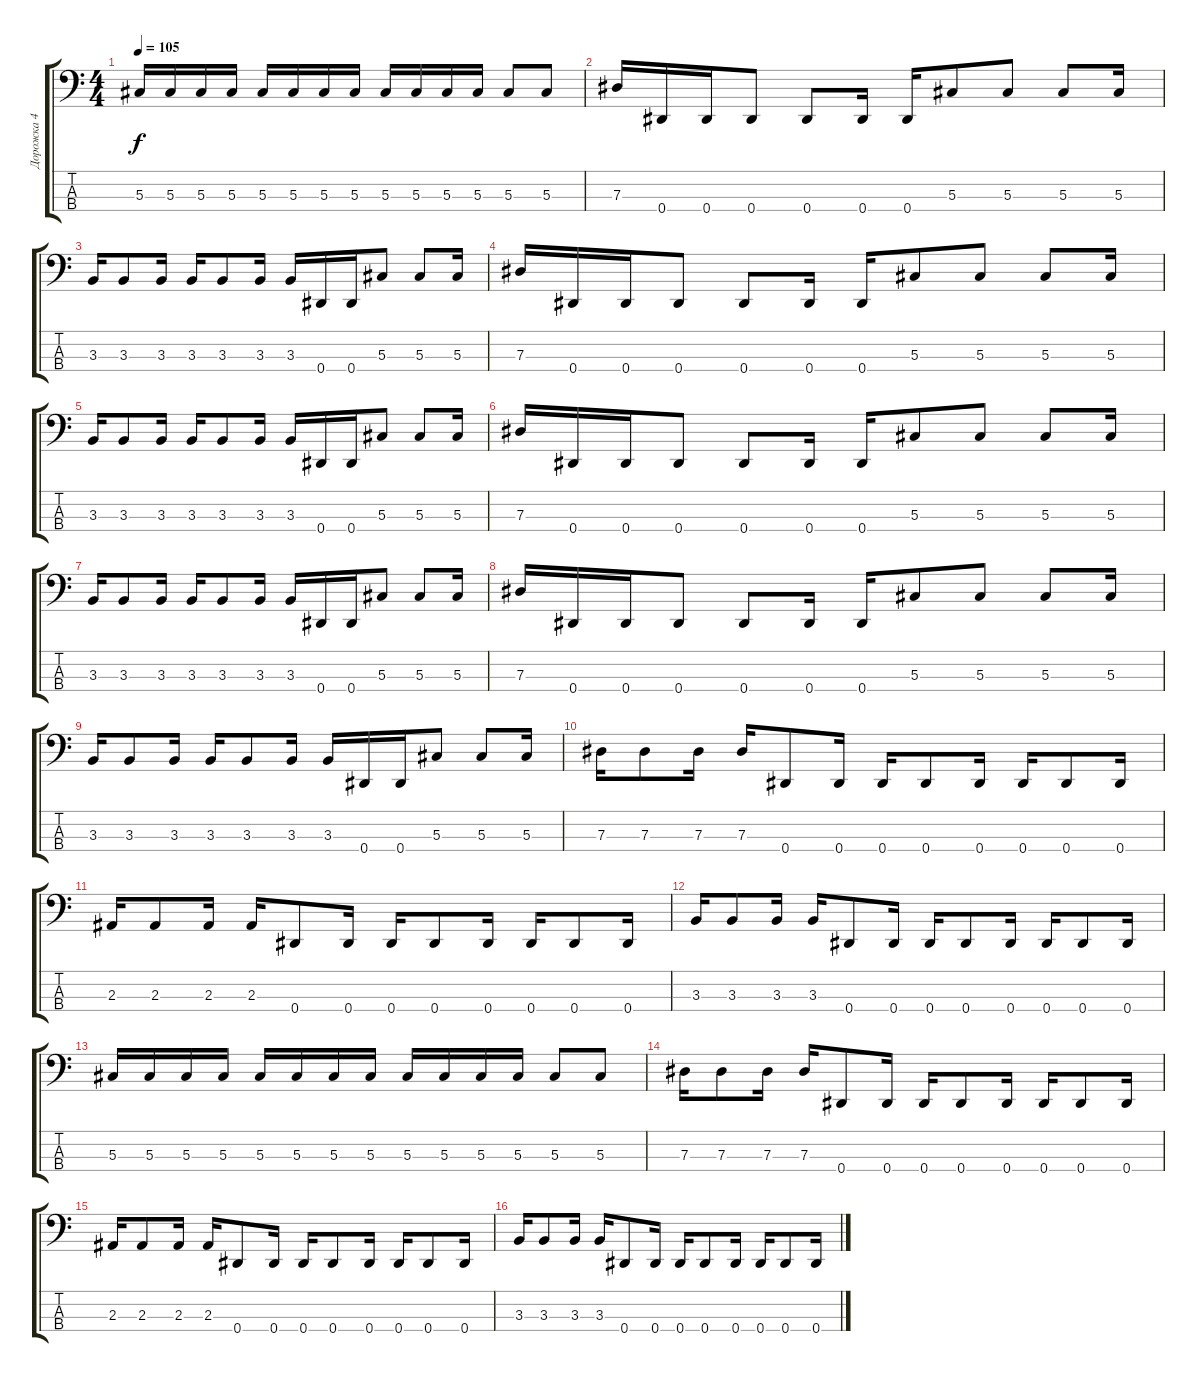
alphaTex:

\track ("Дорожка 4" "Дорожка 4") {instrument electricbasspick}
\staff {score tabs}
\tuning (Gb2 Db2 Ab1 Eb1) {hide}
\ts (4 4)
\tempo 105
\clef f4
\ks c
5.3.16{dy f} 5.3.16 5.3.16 5.3.16 5.3.16 5.3.16 5.3.16 5.3.16 5.3.16 5.3.16 5.3.16 5.3.16 5.3.8 5.3.8 |
7.3.16 0.4.16 0.4.16 0.4.8 0.4.8 0.4.16 0.4.16 5.3.8 5.3.8 5.3.8 5.3.16 |
3.3.16 3.3.8 3.3.16 3.3.16 3.3.8 3.3.16 3.3.16 0.4.16 0.4.16 5.3.8 5.3.8 5.3.16 |
7.3.16 0.4.16 0.4.16 0.4.8 0.4.8 0.4.16 0.4.16 5.3.8 5.3.8 5.3.8 5.3.16 |
3.3.16 3.3.8 3.3.16 3.3.16 3.3.8 3.3.16 3.3.16 0.4.16 0.4.16 5.3.8 5.3.8 5.3.16 |
7.3.16 0.4.16 0.4.16 0.4.8 0.4.8 0.4.16 0.4.16 5.3.8 5.3.8 5.3.8 5.3.16 |
3.3.16 3.3.8 3.3.16 3.3.16 3.3.8 3.3.16 3.3.16 0.4.16 0.4.16 5.3.8 5.3.8 5.3.16 |
7.3.16 0.4.16 0.4.16 0.4.8 0.4.8 0.4.16 0.4.16 5.3.8 5.3.8 5.3.8 5.3.16 |
3.3.16 3.3.8 3.3.16 3.3.16 3.3.8 3.3.16 3.3.16 0.4.16 0.4.16 5.3.8 5.3.8 5.3.16 |
7.3.16 7.3.8 7.3.16 7.3.16 0.4.8 0.4.16 0.4.16 0.4.8 0.4.16 0.4.16 0.4.8 0.4.16 |
2.3.16 2.3.8 2.3.16 2.3.16 0.4.8 0.4.16 0.4.16 0.4.8 0.4.16 0.4.16 0.4.8 0.4.16 |
3.3.16 3.3.8 3.3.16 3.3.16 0.4.8 0.4.16 0.4.16 0.4.8 0.4.16 0.4.16 0.4.8 0.4.16 |
5.3.16 5.3.16 5.3.16 5.3.16 5.3.16 5.3.16 5.3.16 5.3.16 5.3.16 5.3.16 5.3.16 5.3.16 5.3.8 5.3.8 |
7.3.16 7.3.8 7.3.16 7.3.16 0.4.8 0.4.16 0.4.16 0.4.8 0.4.16 0.4.16 0.4.8 0.4.16 |
2.3.16 2.3.8 2.3.16 2.3.16 0.4.8 0.4.16 0.4.16 0.4.8 0.4.16 0.4.16 0.4.8 0.4.16 |
3.3.16 3.3.8 3.3.16 3.3.16 0.4.8 0.4.16 0.4.16 0.4.8 0.4.16 0.4.16 0.4.8 0.4.16
